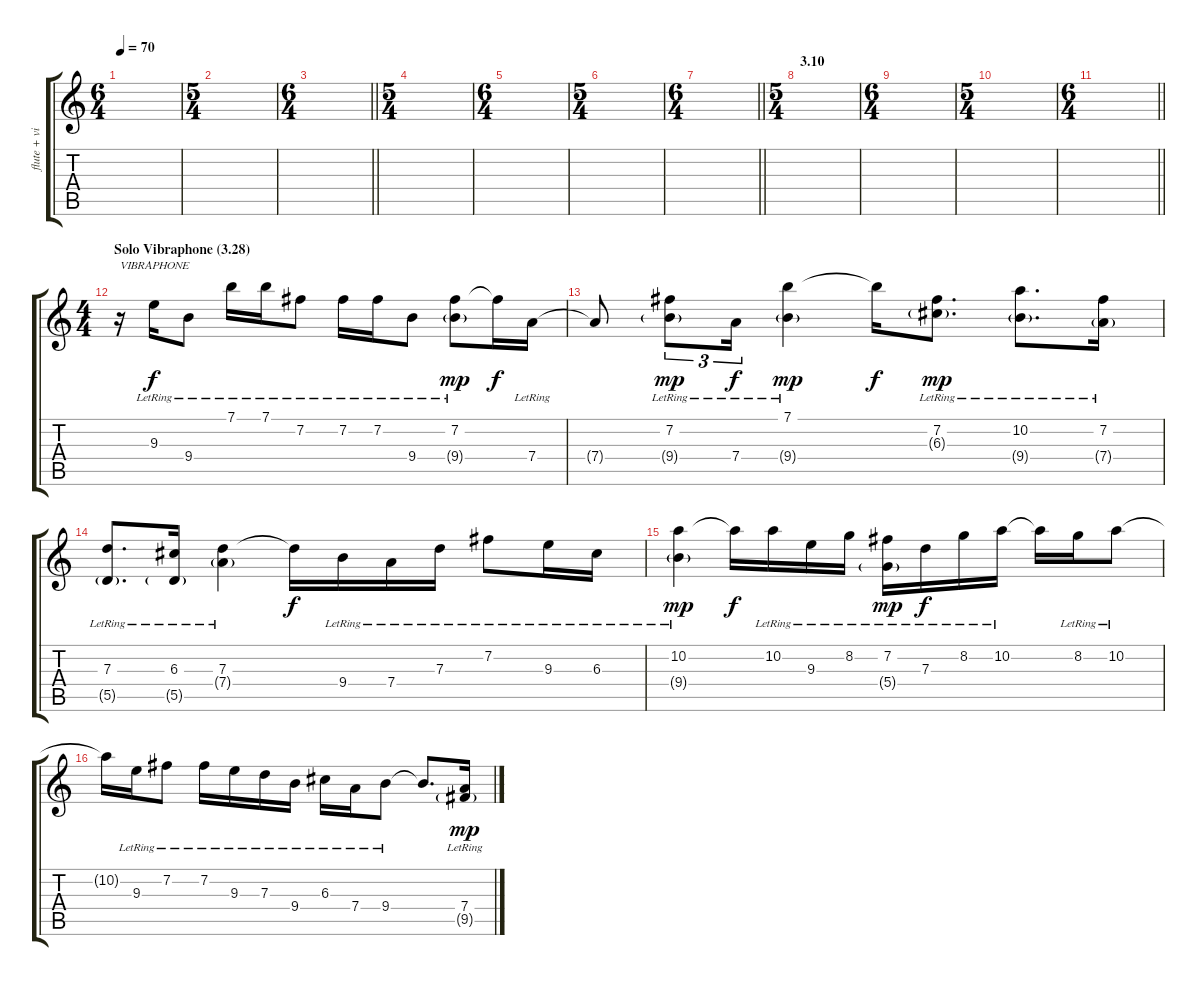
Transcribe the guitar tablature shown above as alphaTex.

\track ("flute + vibra" "flute + vi") {instrument flute}
\staff {score tabs}
\tuning (E5 B4 G4 D4 A3 E3) {hide}
\ts (6 4)
\tempo 70
\clef g2
\ks c
|
\ts (5 4)
|
\ts (6 4)
\barLineRight lightlight
|
\ts (5 4)
|
\ts (6 4)
|
\ts (5 4)
|
\ts (6 4)
\barLineRight lightlight
|
\ts (5 4)
\section ("" "3.10")
|
\ts (6 4)
|
\ts (5 4)
|
\ts (6 4)
\barLineRight lightlight
|
\ts (4 4)
\section ("" "Solo Vibraphone (3.28)")
r.16{txt "VIBRAPHONE" balance 8 instrument vibraphone} 9.3{lr}.16 9.4{lr}.8 7.1{lr}.16 7.1{lr}.16 7.2{lr}.8 7.2{lr}.16 7.2{lr}.16 9.4{lr}.8 (7.2{lr} 9.4{g lr}).8{dy mp} 7.2{t}.16{dy f} 7.4{lr}.16 |
7.4{t}.8 (7.2{lr} 9.4{g lr}).8{tu (3 2) dy mp} 7.4{lr}.16{tu (3 2) dy f} (7.1{lr} 9.4{g lr}).4{dy mp} 7.1{t}.16{dy f} (7.2{lr} 6.3{g lr}).8{d dy mp} (10.2{lr} 9.4{g lr}).8{d} (7.2{lr} 7.4{g lr}).16 |
(7.3{lr} 5.5{g lr}).8{d} (6.3{lr} 5.5{g lr}).16 (7.3{lr} 7.4{g lr}).4 7.3{t}.16{dy f} 9.4{lr}.16 7.4{lr}.16 7.3{lr}.16 7.2{lr}.8 9.3{lr}.16 6.3{lr}.16 |
(10.2{lr} 9.4{g lr}).4{dy mp} 10.2{t}.16{dy f} 10.2{lr}.16 9.3{lr}.16 8.2{lr}.16 (7.2{lr} 5.4{g lr}).16{dy mp} 7.3{lr}.16{dy f} 8.2{lr}.16 10.2{lr}.16 10.2{t}.16 8.2{lr}.16 10.2{lr}.8 |
10.2{t}.16 9.3{lr}.16 7.2{lr}.8 7.2{lr}.16 9.3{lr}.16 7.3{lr}.16 9.4{lr}.16 6.3{lr}.16 7.4{lr}.16 9.4{lr}.8 9.4{t}.8{d} (7.4{lr} 9.5{g lr}).16{dy mp}
